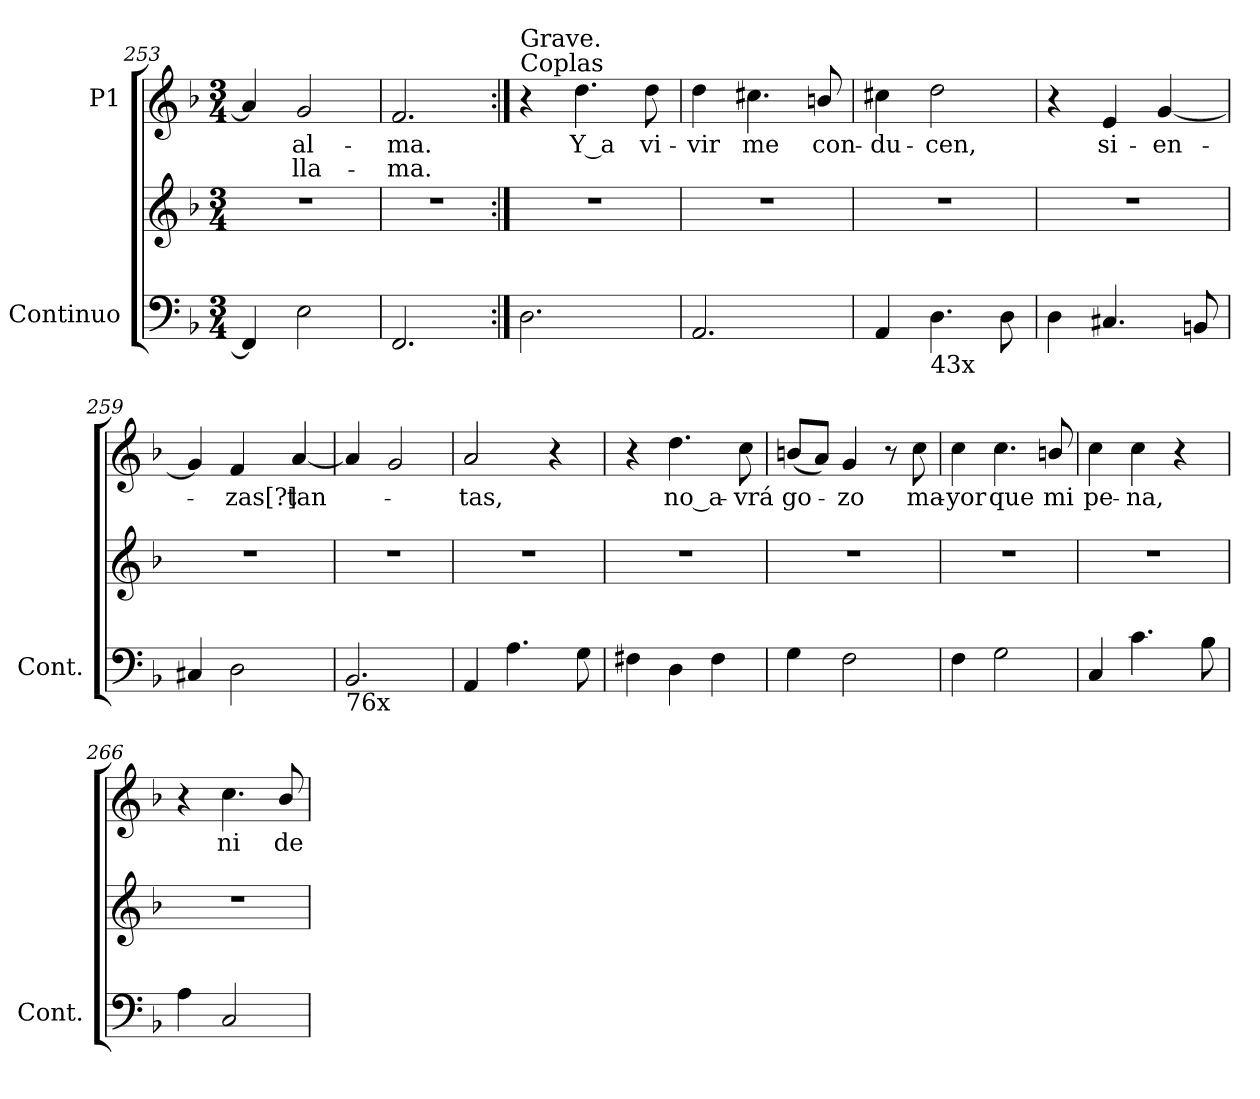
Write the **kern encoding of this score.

**kern	**kern	**kern	**text	**text
*part2	*part2	*part1	*part1	*part1
*staff3	*staff2	*staff1	*staff1	*staff1
*I"Continuo	*	*I"P1	*	*
*I'Cont.	*	*	*	*
*clefF4	*clefG2	*clefG2	*	*
*k[b-]	*k[b-]	*k[b-]	*	*
*F:	*F:	*F:	*	*
*M3/4	*M3/4	*M3/4	*	*
=253	=253	=253	=253	=253
!	!LO:N:vis=1	!	!	!
4FFi/]	2.r	4ai/]	.	.
!	!	!	!LO:LY:b:color=#000000	!LO:LY:b:color=#000000
2Ei\	.	2gi/	al-	lla-
=254	=254	=254	=254	=254
!	!LO:N:vis=1	!	!	!
!	!	!	!LO:LY:b:color=#000000	!LO:LY:b:color=#000000
2.FFi/	2.r	2.fi/	-ma.	-ma.
!!LO:LB:g=z
=255:|!	=255:|!	=255:|!	=255:|!	=255:|!
!	!	!LO:TX:a:t=Coplas	!	!
!	!	!LO:TX:t=Grave.	!	!
!	!LO:N:vis=1	!	!	!
2.Di\	2.r	4r	.	.
!	!	!	!LO:LY:b:color=#000000	!
.	.	4.ddi\	Y_a	.
!	!	!	!LO:LY:b:color=#000000	!
.	.	8ddi\	vi-	.
=256	=256	=256	=256	=256
!	!LO:N:vis=1	!	!	!
!	!	!	!LO:LY:b:color=#000000	!
2.AAi/	2.r	4ddi\	-vir	.
!	!	!	!LO:LY:b:color=#000000	!
.	.	4.cc#Xi\	me	.
!	!	!	!LO:LY:b:color=#000000	!
.	.	8bni/	con-	.
=257	=257	=257	=257	=257
!	!LO:N:vis=1	!	!	!
!	!	!	!LO:LY:b:color=#000000	!
4AAi/	2.r	4cc#Xi\	-du-	.
!LO:TX:b:t=43x	!	!	!	!
!	!	!	!LO:LY:b:color=#000000	!
4.Di\	.	2ddi\	-cen,	.
8Di\	.	.	.	.
=258	=258	=258	=258	=258
!	!LO:N:vis=1	!	!	!
4Di\	2.r	4r	.	.
!	!	!	!LO:LY:b:color=#000000	!
4.C#Xi/	.	4ei/	si-	.
!	!	!	!LO:LY:b:color=#000000	!
.	.	[4gi/	-en-	.
8BBni/	.	.	.	.
=259	=259	=259	=259	=259
!	!LO:N:vis=1	!	!	!
4C#Xi/	2.r	4gi/]	.	.
!	!	!	!LO:LY:b:color=#000000	!
2Di\	.	4fi/	-zas[?]	.
!	!	!	!LO:LY:b:color=#000000	!
.	.	[4ai/	tan-	.
=260	=260	=260	=260	=260
!LO:TX:b:t=76x	!	!	!	!
!	!LO:N:vis=1	!	!	!
2.BB-i/	2.r	4ai/]	.	.
.	.	2gi/	.	.
=261	=261	=261	=261	=261
!	!LO:N:vis=1	!	!	!
!	!	!	!LO:LY:b:color=#000000	!
4AAi/	2.r	2ai/	-tas,	.
4.Ai\	.	.	.	.
.	.	4r	.	.
8Gi\	.	.	.	.
!!LO:LB:g=z
=262	=262	=262	=262	=262
!	!LO:N:vis=1	!	!	!
4F#Xi\	2.r	4r	.	.
!	!	!	!LO:LY:b:color=#000000	!
4Di\	.	4.ddi\	no_a-	.
4F#i\	.	.	.	.
!	!	!	!LO:LY:b:color=#000000	!
.	.	8cci\	-vrá	.
=263	=263	=263	=263	=263
!	!LO:N:vis=1	!	!	!
!	!	!	!LO:LY:b:color=#000000	!
4Gi\	2.r	(8bni/L	go-	.
.	.	8ai/J)	.	.
!	!	!	!LO:LY:b:color=#000000	!
2Fi\	.	4gi/	-zo	.
.	.	8r	.	.
!	!	!	!LO:LY:b:color=#000000	!
.	.	8cci\	ma-	.
=264	=264	=264	=264	=264
!	!LO:N:vis=1	!	!	!
!	!	!	!LO:LY:b:color=#000000	!
4Fi\	2.r	4cci\	-yor	.
!	!	!	!LO:LY:b:color=#000000	!
2Gi\	.	4.cci\	que	.
!	!	!	!LO:LY:b:color=#000000	!
.	.	8bni/	mi	.
=265	=265	=265	=265	=265
!	!LO:N:vis=1	!	!	!
!	!	!	!LO:LY:b:color=#000000	!
4Ci/	2.r	4cci\	pe-	.
!	!	!	!LO:LY:b:color=#000000	!
4.ci\	.	4cci\	-na,	.
.	.	4r	.	.
8B-i\	.	.	.	.
=266	=266	=266	=266	=266
!	!LO:N:vis=1	!	!	!
4Ai\	2.r	4r	.	.
!	!	!	!LO:LY:b:color=#000000	!
2Ci/	.	4.cci\	ni	.
!	!	!	!LO:LY:b:color=#000000	!
.	.	8b-i/	de-	.
=	=	=	=	=
*-	*-	*-	*-	*-
